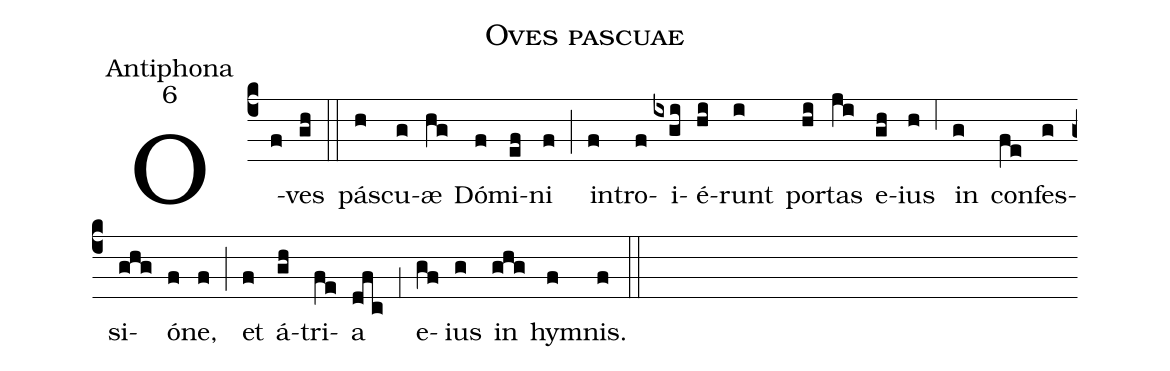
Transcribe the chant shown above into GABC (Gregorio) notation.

name:Oves pascuae;
office-part:Antiphona;
mode:6;
%%
(c4) O(f)ves(gh) (::)
pá(h)scu(g)æ(hg) Dó(f)mi(ef)ni(f) (;) in(f)tro(f)i(ixgi)é(hi)runt(i) por(hi)tas(ji) e(gh)ius(h) (,6) in(g) con(fe)fes(g)si(ghg)ó(f)ne,(f) (;) et(f) á(gh)tri(fe)a(dfc) (,1) e(gf)ius(g) in(ghg) hy(f)mnis.(f) (::)
